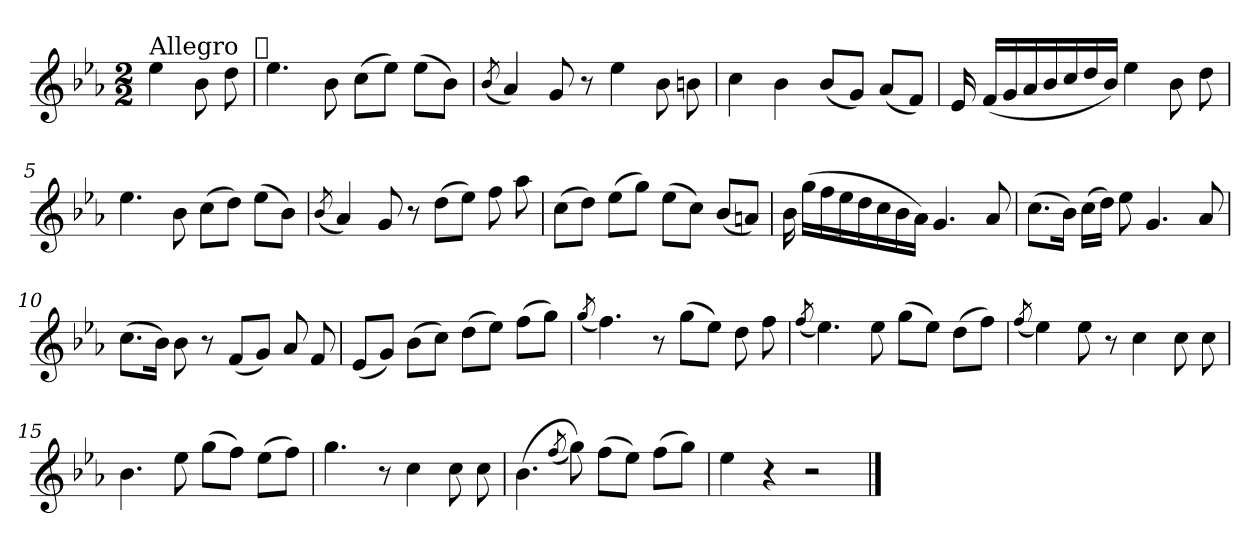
**kern
*part1
*staff1
*clefG2
*k[b-e-a-]
*E-:
*M2/2
=
!LO:TX:a:t=Allegro
4ee-\
8b-\
8dd\
!LO:TX:a:t=𝄋
=1
4.ee-\
8b-\
(>8cc\L
8ee-\J)
(>8ee-\L
8b-\J)
=2
(<8qb-/
4a-/)
8g/
8r
4ee-\
8b-\
8bn\
=3
4cc\
4b-\
(<8b-/L
8g/J)
(<8a-/L
8f/J)
!!LO:LB:g=z
=4
16e-/
(<16f/LL
16g/
16a-/
16b-/
16cc/
16dd/
16b-/JJ)
4ee-\
8b-\
8dd\
=5
4.ee-\
8b-\
(>8cc\L
8dd\J)
(>8ee-\L
8b-\J)
=6
(<8qb-/
4a-/)
8g/
8r
(>8dd\L
8ee-\J)
8ff\
8aa-\
=7
(>8cc\L
8dd\J)
(>8ee-\L
8gg\J)
(>8ee-\L
8cc\J)
(<8b-/L
8an/J)
!!LO:LB:g=z
=8
16b-\
(>16gg\LL
16ff\
16ee-\
16dd\
16cc\
16b-\
16a-\JJ)
4.g/
8a-/
=9
(>8.cc\L
16b-\Jk)
(>16cc\LL
16dd\JJ)
8ee-\
4.g/
8a-/
=10
(>8.cc\L
16b-\Jk)
8b-\
8r
(<8f/L
8g/J)
8a-/
8f/
=11
(<8e-/L
8g/J)
(>8b-\L
8cc\J)
(>8dd\L
8ee-\J)
(>8ff\L
8gg\J)
!!LO:LB:g=z
=12
(<8qgg/
4.ff\)
8r
(>8gg\L
8ee-\J)
8dd\
8ff\
=13
(<8qff/
4.ee-\)
8ee-\
(>8gg\L
8ee-\J)
(>8dd\L
8ff\J)
=14
(<8qff/
4ee-\)
8ee-\
8r
4cc\
8cc\
8cc\
=15
4.b-\
8ee-\
(>8gg\L
8ff\J)
(>8ee-\L
8ff\J)
=16
4.gg\
8r
4cc\
8cc\
8cc\
!!LO:LB:g=z
=17
(>4.b-\
(<8qff/
8gg\))
(>8ff\L
8ee-\J)
(>8ff\L
8gg\J)
=18
4ee-\
4r
2r
==
*-
